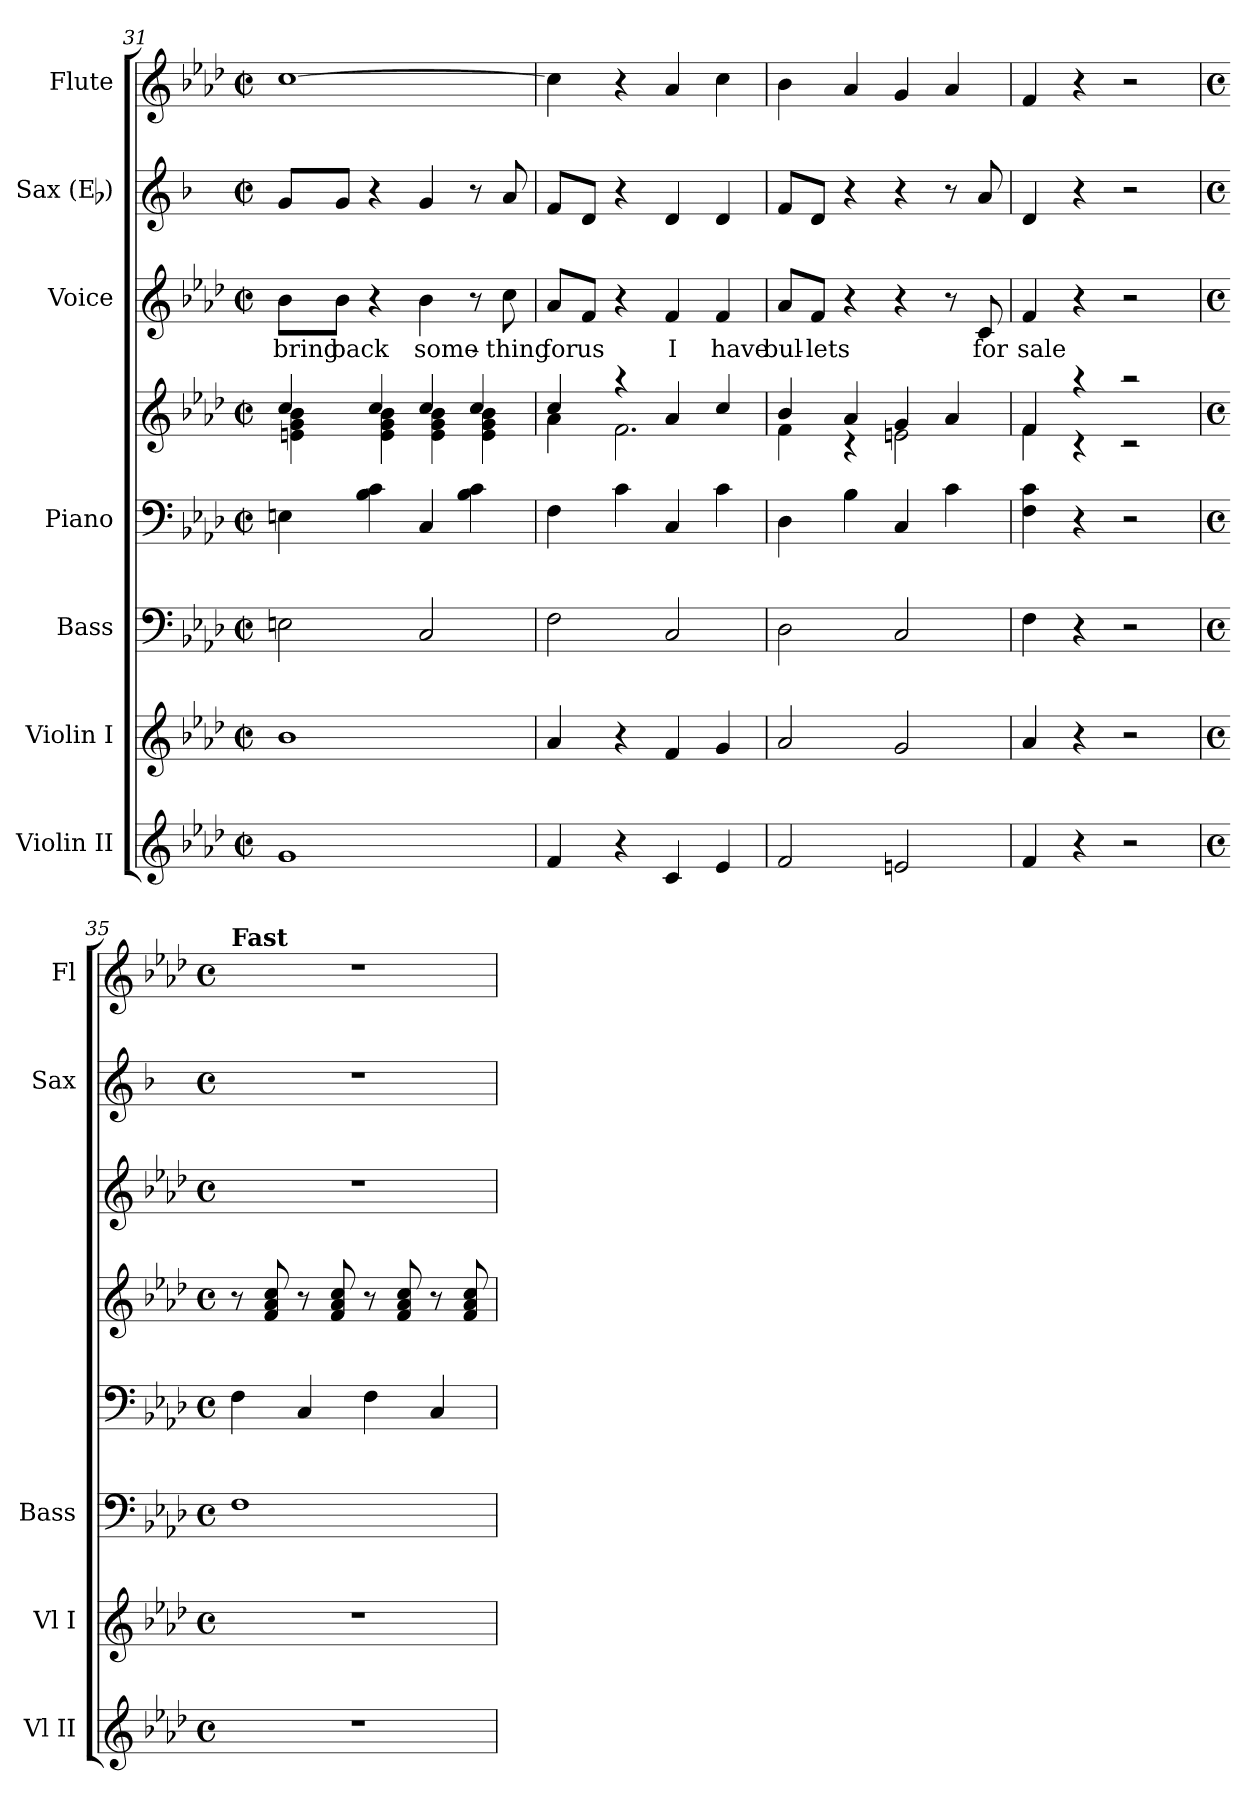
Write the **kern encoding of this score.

**kern	**kern	**kern	**kern	**kern	**kern	**text	**kern	**kern
*part7	*part6	*part5	*part4	*part4	*part3	*part3	*part2	*part1
*staff8	*staff7	*staff6	*staff5	*staff4	*staff3	*staff3	*staff2	*staff1
*I"Violin II	*I"Violin I	*I"Bass	*I"Piano	*	*I"Voice	*	*I"Sax (Eb)	*I"Flute
*I'Vl II	*I'Vl I	*I'Bass	*	*	*	*	*I'Sax	*I'Fl
*clefG2	*clefG2	*clefF4	*clefF4	*clefG2	*clefG2	*	*clefG2	*clefG2
*	*	*	*	*	*	*	*ITrd-2c-3	*
*k[b-e-a-d-]	*k[b-e-a-d-]	*k[b-e-a-d-]	*k[b-e-a-d-]	*k[b-e-a-d-]	*k[b-e-a-d-]	*	*k[b-e-a-d-]	*k[b-e-a-d-]
*f:	*f:	*f:	*f:	*f:	*f:	*	*f:	*f:
*M2/2	*M2/2	*M2/2	*M2/2	*M2/2	*M2/2	*	*M2/2	*M2/2
*met(c|)	*met(c|)	*met(c|)	*met(c|)	*met(c|)	*met(c|)	*	*met(c|)	*met(c|)
=31	=31	=31	=31	=31	=31	=31	=31	=31
*	*	*	*	*^	*	*	*	*
!	!	!	!	!	!	!	!LO:LY:b	!	!
1g	1b-	2En\	4En\	4cc/	4en\ 4g\ 4b-\	8b-\L	bring	8b-/L	[1cc
!	!	!	!	!	!	!	!LO:LY:b	!	!
.	.	.	.	.	.	8b-\J	back	8b-/J	.
.	.	.	4B-\ 4c\	4cc/	4e\ 4g\ 4b-\	4r	.	4r	.
!	!	!	!	!	!	!	!LO:LY:b	!	!
.	.	2C/	4C/	4cc/	4e\ 4g\ 4b-\	4b-\	some-	4b-/	.
.	.	.	4B-\ 4c\	4cc/	4e\ 4g\ 4b-\	8r	.	8r	.
!	!	!	!	!	!	!	!LO:LY:b	!	!
.	.	.	.	.	.	8cc\	-thing	8cc/	.
=32	=32	=32	=32	=32	=32	=32	=32	=32	=32
!	!	!	!	!	!	!	!LO:LY:b	!	!
4f/	4a-/	2F\	4F\	4cc/	4a-\	8a-/L	for	8a-/L	4cc\]
!	!	!	!	!	!	!	!LO:LY:b	!	!
.	.	.	.	.	.	8f/J	us	8f/J	.
4r	4r	.	4c\	4raa	2.f\	4r	.	4r	4r
!	!	!	!	!	!	!	!LO:LY:b	!	!
4c/	4f/	2C/	4C/	4a-/	.	4f/	I	4f/	4a-/
!	!	!	!	!	!	!	!LO:LY:b	!	!
4e-/	4g/	.	4c\	4cc/	.	4f/	have	4f/	4cc\
=33	=33	=33	=33	=33	=33	=33	=33	=33	=33
!	!	!	!	!	!	!	!LO:LY:b	!	!
2f/	2a-/	2D-\	4D-\	4b-/	4f\	8a-/L	bul-	8a-/L	4b-\
!	!	!	!	!	!	!	!LO:LY:b	!	!
.	.	.	.	.	.	8f/J	-lets	8f/J	.
.	.	.	4B-\	4a-/	4rc	4r	.	4r	4a-/
2en/	2g/	2C/	4C/	4g/	2en\	4r	.	4r	4g/
.	.	.	4c\	4a-/	.	8r	.	8r	4a-/
!	!	!	!	!	!	!	!LO:LY:b	!	!
.	.	.	.	.	.	8c/	for	8cc/	.
=34	=34	=34	=34	=34	=34	=34	=34	=34	=34
!	!	!	!	!	!	!	!LO:LY:b	!	!
4f/	4a-/	4F\	4F\ 4c\	4f/	4f\	4f/	sale	4f/	4f/
4r	4r	4r	4r	4raa	4rc	4r	.	4r	4r
2r	2r	2r	2r	2raa	2rc	2r	.	2r	2r
*	*	*	*	*v	*v	*	*	*	*
!!LO:LB:g=z
=35	=35	=35	=35	=35	=35	=35	=35	=35
*M4/4	*M4/4	*M4/4	*M4/4	*M4/4	*M4/4	*	*M4/4	*M4/4
*met(c)	*met(c)	*met(c)	*met(c)	*met(c)	*met(c)	*	*met(c)	*met(c)
*	*	*	*	*^	*	*	*	*
!	!	!	!	!	!	!	!	!	!LO:TX:a:B:t=Fast
*	*	*	*	*v	*v	*	*	*	*
1r	1r	1F	4F\	8r	1r	.	1r	1r
.	.	.	.	8f/ 8a-/ 8cc/	.	.	.	.
.	.	.	4C/	8r	.	.	.	.
.	.	.	.	8f/ 8a-/ 8cc/	.	.	.	.
.	.	.	4F\	8r	.	.	.	.
.	.	.	.	8f/ 8a-/ 8cc/	.	.	.	.
.	.	.	4C/	8r	.	.	.	.
.	.	.	.	8f/ 8a-/ 8cc/	.	.	.	.
=	=	=	=	=	=	=	=	=
*-	*-	*-	*-	*-	*-	*-	*-	*-
